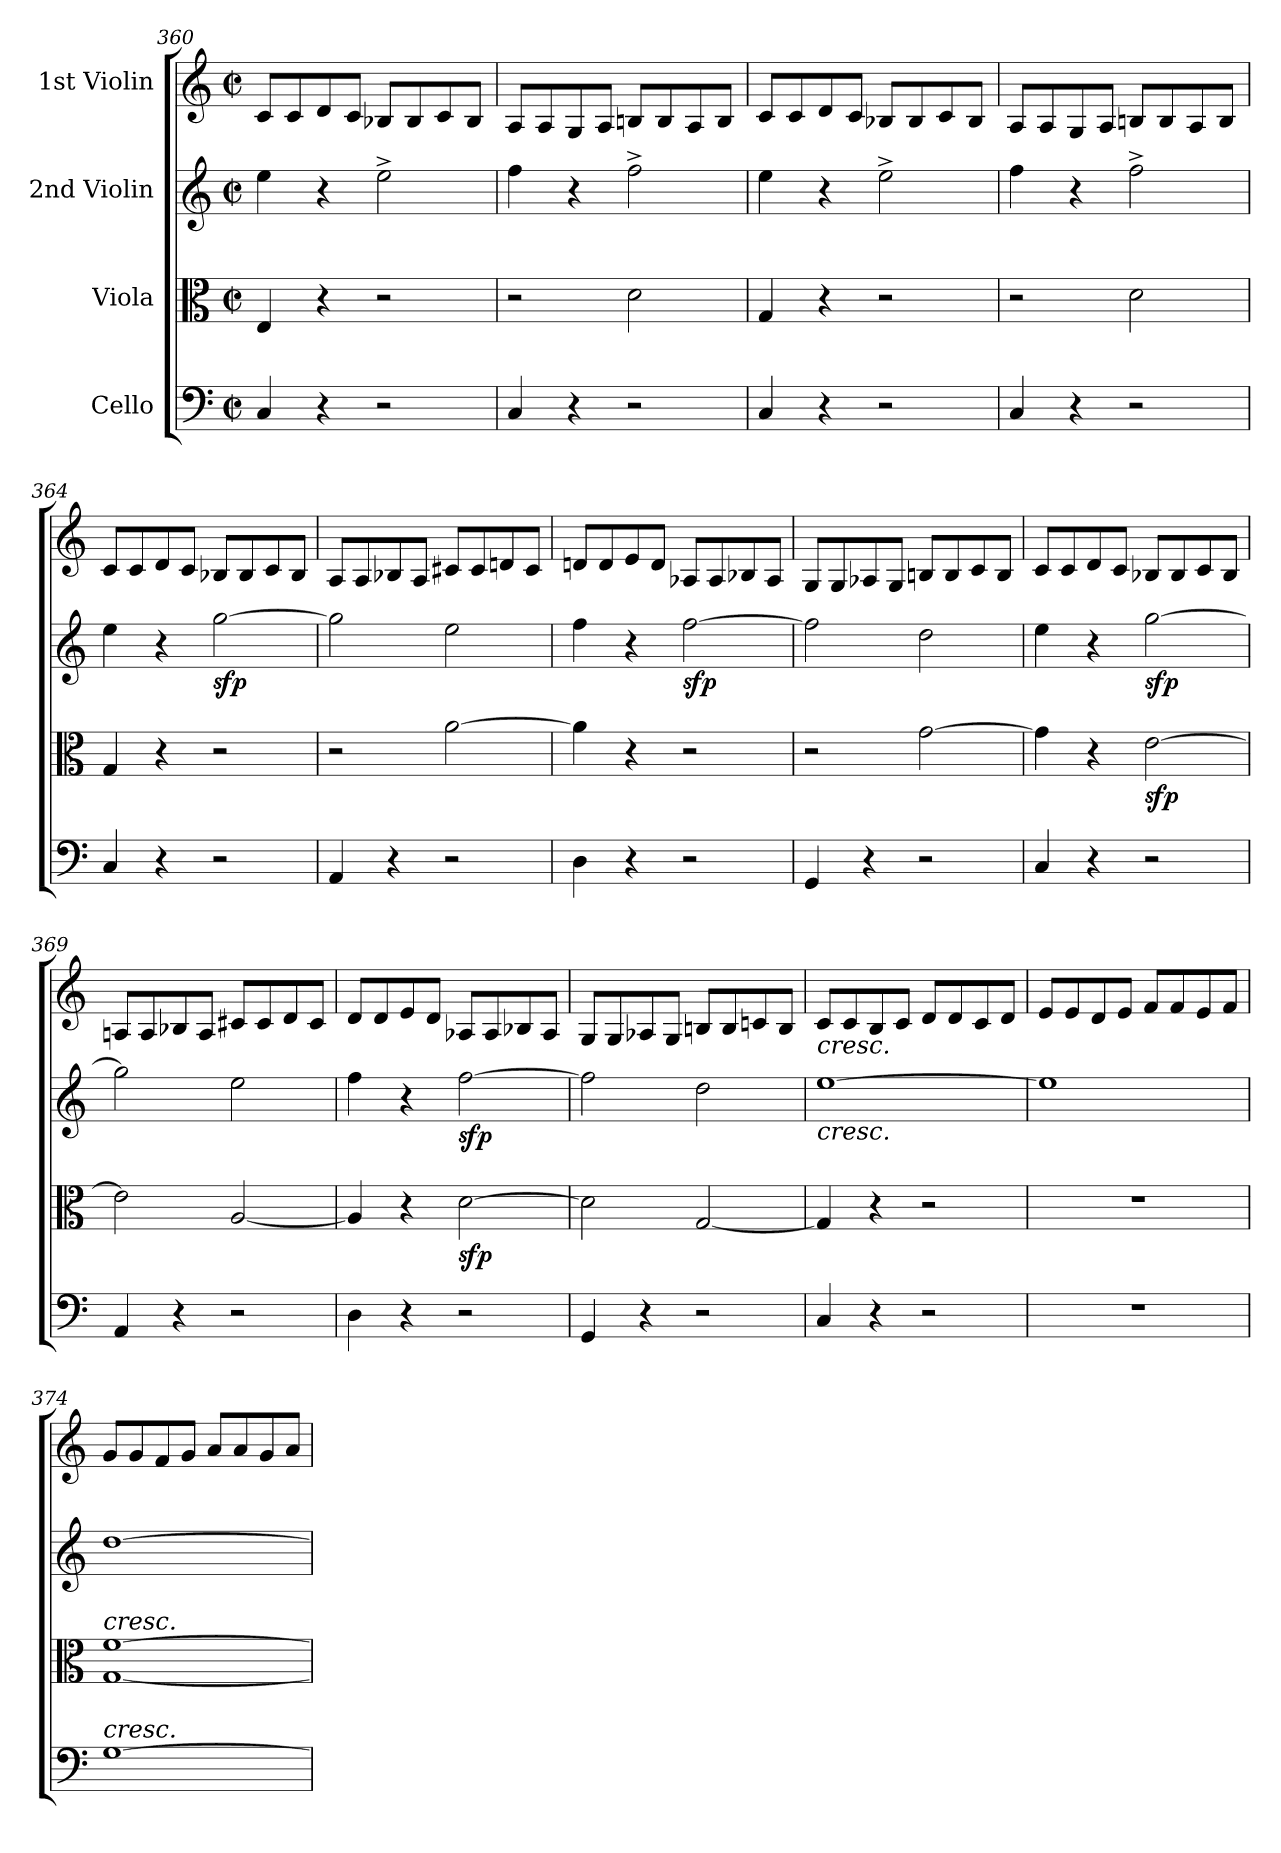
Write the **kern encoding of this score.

**kern	**kern	**dynam	**kern	**dynam	**kern
*part4	*part3	*part3	*part2	*part2	*part1
*staff4	*staff3	*staff3	*staff2	*staff2	*staff1
*I"Cello	*I"Viola	*	*I"2nd Violin	*	*I"1st Violin
*clefF4	*clefC3	*	*clefG2	*	*clefG2
*k[]	*k[]	*	*k[]	*	*k[]
*M2/2	*M2/2	*	*M2/2	*	*M2/2
*met(c|)	*met(c|)	*	*met(c|)	*	*met(c|)
=360	=360	=360	=360	=360	=360
4C/	4E/	.	4ee\	.	8c/L
.	.	.	.	.	8c/
4r	4r	.	4r	.	8d/
.	.	.	.	.	8c/J
2r	2r	.	2ee^\	.	8B-X/L
.	.	.	.	.	8B-/
.	.	.	.	.	8c/
.	.	.	.	.	8B-/J
=361	=361	=361	=361	=361	=361
4C/	2r	.	4ff\	.	8A/L
.	.	.	.	.	8A/
4r	.	.	4r	.	8G/
.	.	.	.	.	8A/J
2r	2d\	.	2ff^\	.	8Bn/L
.	.	.	.	.	8B/
.	.	.	.	.	8A/
.	.	.	.	.	8B/J
=362	=362	=362	=362	=362	=362
4C/	4G/	.	4ee\	.	8c/L
.	.	.	.	.	8c/
4r	4r	.	4r	.	8d/
.	.	.	.	.	8c/J
2r	2r	.	2ee^\	.	8B-X/L
.	.	.	.	.	8B-/
.	.	.	.	.	8c/
.	.	.	.	.	8B-/J
=363	=363	=363	=363	=363	=363
4C/	2r	.	4ff\	.	8A/L
.	.	.	.	.	8A/
4r	.	.	4r	.	8G/
.	.	.	.	.	8A/J
2r	2d\	.	2ff^\	.	8Bn/L
.	.	.	.	.	8B/
.	.	.	.	.	8A/
.	.	.	.	.	8B/J
=364	=364	=364	=364	=364	=364
4C/	4G/	.	4ee\	.	8c/L
.	.	.	.	.	8c/
4r	4r	.	4r	.	8d/
.	.	.	.	.	8c/J
!	!	!	!	!LO:DY:b	!
2r	2r	.	[2gg\	sfp	8B-X/L
.	.	.	.	.	8B-/
.	.	.	.	.	8c/
.	.	.	.	.	8B-/J
=365	=365	=365	=365	=365	=365
4AA/	2r	.	2gg\]	.	8A/L
.	.	.	.	.	8A/
4r	.	.	.	.	8B-X/
.	.	.	.	.	8A/J
2r	[2a\	.	2ee\	.	8c#X/L
.	.	.	.	.	8c#/
.	.	.	.	.	8dn/
.	.	.	.	.	8c#/J
=366	=366	=366	=366	=366	=366
4D\	4a\]	.	4ff\	.	8dn/L
.	.	.	.	.	8d/
4r	4r	.	4r	.	8e/
.	.	.	.	.	8d/J
!	!	!	!	!LO:DY:b	!
2r	2r	.	[2ff\	sfp	8A-X/L
.	.	.	.	.	8A-/
.	.	.	.	.	8B-X/
.	.	.	.	.	8A-/J
=367	=367	=367	=367	=367	=367
4GG/	2r	.	2ff\]	.	8G/L
.	.	.	.	.	8G/
4r	.	.	.	.	8A-X/
.	.	.	.	.	8G/J
2r	[2g\	.	2dd\	.	8Bn/L
.	.	.	.	.	8B/
.	.	.	.	.	8c/
.	.	.	.	.	8B/J
=368	=368	=368	=368	=368	=368
4C/	4g\]	.	4ee\	.	8c/L
.	.	.	.	.	8c/
4r	4r	.	4r	.	8d/
.	.	.	.	.	8c/J
!	!	!LO:DY:b	!	!LO:DY:b	!
2r	[2e\	sfp	[2gg\	sfp	8B-X/L
.	.	.	.	.	8B-/
.	.	.	.	.	8c/
.	.	.	.	.	8B-/J
=369	=369	=369	=369	=369	=369
4AA/	2e\]	.	2gg\]	.	8An/L
.	.	.	.	.	8A/
4r	.	.	.	.	8B-X/
.	.	.	.	.	8A/J
2r	[2A/	.	2ee\	.	8c#X/L
.	.	.	.	.	8c#/
.	.	.	.	.	8d/
.	.	.	.	.	8c#/J
=370	=370	=370	=370	=370	=370
4D\	4A/]	.	4ff\	.	8d/L
.	.	.	.	.	8d/
4r	4r	.	4r	.	8e/
.	.	.	.	.	8d/J
!	!	!LO:DY:b	!	!LO:DY:b	!
2r	[2d\	sfp	[2ff\	sfp	8A-X/L
.	.	.	.	.	8A-/
.	.	.	.	.	8B-X/
.	.	.	.	.	8A-/J
=371	=371	=371	=371	=371	=371
4GG/	2d\]	.	2ff\]	.	8G/L
.	.	.	.	.	8G/
4r	.	.	.	.	8A-X/
.	.	.	.	.	8G/J
2r	[2G/	.	2dd\	.	8Bn/L
.	.	.	.	.	8B/
.	.	.	.	.	8cn/
.	.	.	.	.	8B/J
=372	=372	=372	=372	=372	=372
!	!	!	!	!	!LO:TX:b:i:t=cresc.
!	!	!	!LO:TX:b:i:t=cresc.	!	!
4C/	4G/]	.	[1ee	.	8c/L
.	.	.	.	.	8c/
4r	4r	.	.	.	8B/
.	.	.	.	.	8c/J
2r	2r	.	.	.	8d/L
.	.	.	.	.	8d/
.	.	.	.	.	8c/
.	.	.	.	.	8d/J
=373	=373	=373	=373	=373	=373
1r	1r	.	1ee]	.	8e/L
.	.	.	.	.	8e/
.	.	.	.	.	8d/
.	.	.	.	.	8e/J
.	.	.	.	.	8f/L
.	.	.	.	.	8f/
.	.	.	.	.	8e/
.	.	.	.	.	8f/J
=374	=374	=374	=374	=374	=374
!	!LO:TX:a:i:t=cresc.	!	!	!	!
!LO:TX:a:i:t=cresc.	!	!	!	!	!
[1G	[1G [1f	.	[1dd	.	8g/L
.	.	.	.	.	8g/
.	.	.	.	.	8f/
.	.	.	.	.	8g/J
.	.	.	.	.	8a/L
.	.	.	.	.	8a/
.	.	.	.	.	8g/
.	.	.	.	.	8a/J
=	=	=	=	=	=
*-	*-	*-	*-	*-	*-
